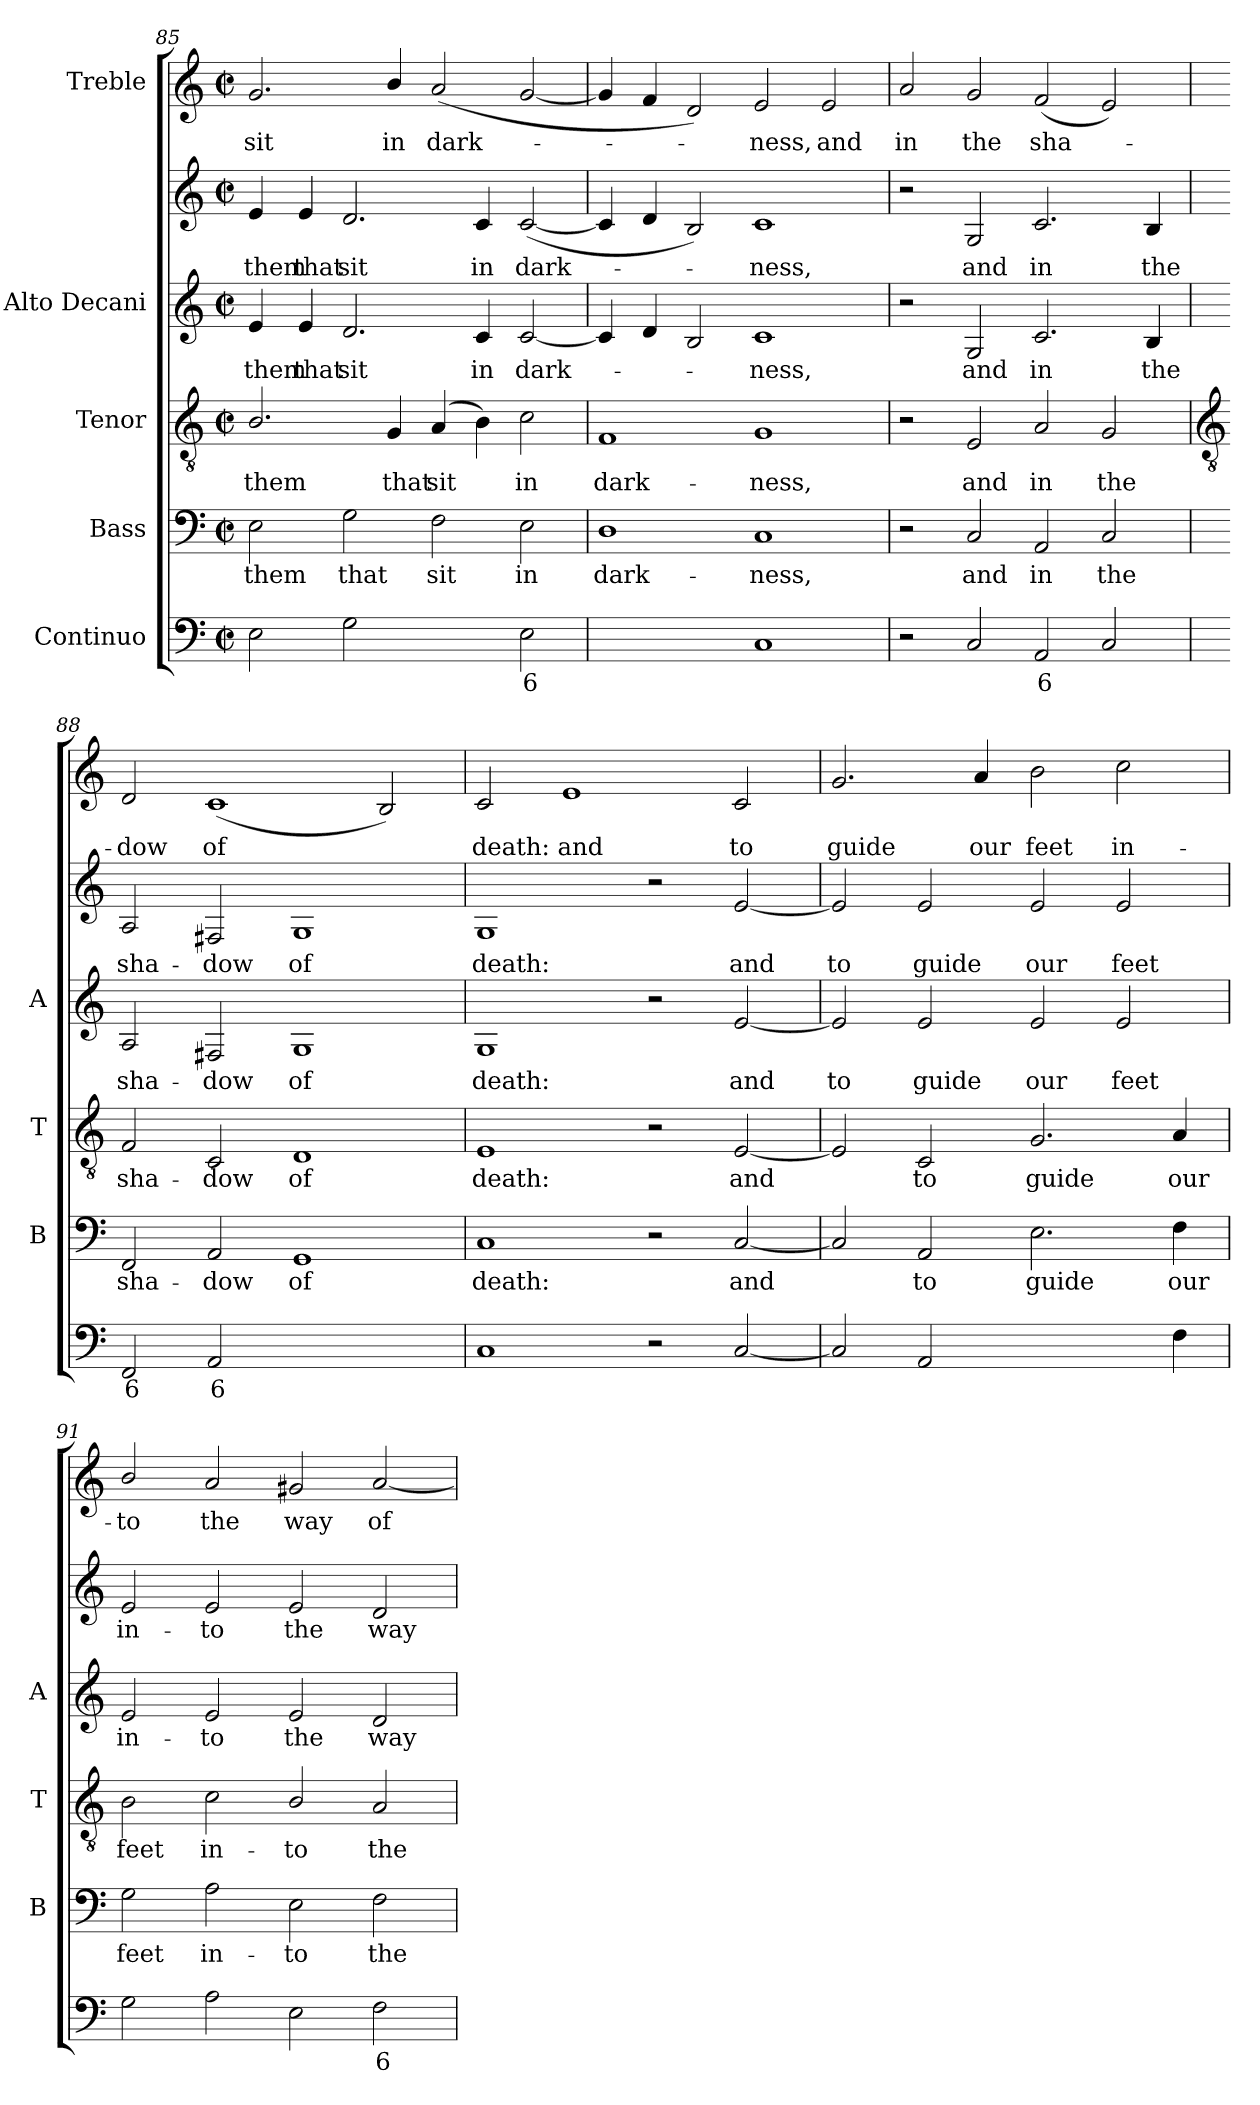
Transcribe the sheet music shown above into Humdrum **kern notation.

**kern	**text	**kern	**text	**kern	**text	**kern	**text	**kern	**text	**kern	**text
*part5	*part5	*part4	*part4	*part3	*part3	*part2	*part2	*part2	*part2	*part1	*part1
*staff6	*staff6	*staff5	*staff5	*staff4	*staff4	*staff3	*staff3	*staff2	*staff2	*staff1	*staff1
*I"Continuo	*	*I"Bass	*	*I"Tenor	*	*I"Alto Decani	*	*	*	*I"Treble	*
*	*	*I'B	*	*I'T	*	*I'A	*	*	*	*	*
*clefF4	*	*clefF4	*	*clefGv2	*	*clefG2	*	*clefG2	*	*clefG2	*
*k[]	*	*k[]	*	*k[]	*	*k[]	*	*k[]	*	*k[]	*
*C:	*	*C:	*	*C:	*	*C:	*	*C:	*	*C:	*
*M4/2	*	*M4/2	*	*M4/2	*	*M4/2	*	*M4/2	*	*M4/2	*
*met(c|)	*	*met(c|)	*	*met(c|)	*	*met(c|)	*	*met(c|)	*	*met(c|)	*
=85	=85	=85	=85	=85	=85	=85	=85	=85	=85	=85	=85
!	!	!	!LO:LY:b	!	!LO:LY:b	!	!LO:LY:b	!	!LO:LY:b	!	!LO:LY:b
2E	.	2E	them	2.B/	them	4e	them	4e	them	2.g	sit
!	!	!	!	!	!	!	!LO:LY:b	!	!LO:LY:b	!	!
.	.	.	.	.	.	4e	that	4e	that	.	.
!	!	!	!LO:LY:b	!	!	!	!LO:LY:b	!	!LO:LY:b	!	!
2G	.	2G	that	.	.	2.d	sit	2.d	sit	.	.
!	!	!	!	!	!LO:LY:b	!	!	!	!	!	!LO:LY:b
.	.	.	.	4G	that	.	.	.	.	4b/	in
!	!LO:LY:b	!	!LO:LY:b	!	!LO:LY:b	!	!	!	!	!	!LO:LY:b
[4Fyy	6	2F	sit	(<4A	sit	.	.	.	.	(<2a	dark-
!	!LO:LY:b	!	!	!	!	!	!LO:LY:b	!	!LO:LY:b	!	!
4Fyy]	5	.	.	4B)	.	4c	in	4c	in	.	.
!	!LO:LY:b	!	!LO:LY:b	!	!LO:LY:b	!	!LO:LY:b	!	!LO:LY:b	!	!
2E	6	2E	in	2c	in	[2c	dark-	(<[2c	dark-	[2g	.
=86	=86	=86	=86	=86	=86	=86	=86	=86	=86	=86	=86
!	!LO:LY:b	!	!LO:LY:b	!	!LO:LY:b	!	!	!	!	!	!
[2Dyy	7	1D	dark-	1F	dark-	4c]	.	4c]	.	4g]	.
.	.	.	.	.	.	4d	.	4d	.	4f	.
!	!LO:LY:b	!	!	!	!	!	!	!	!	!	!
2Dyy]	6	.	.	.	.	2B	.	2B)	.	2d)	.
!	!	!	!LO:LY:b	!	!LO:LY:b	!	!LO:LY:b	!	!LO:LY:b	!	!LO:LY:b
1C	.	1C	-ness,	1G	-ness,	1c	ness,	1c	ness,	2e	ness,
!	!	!	!	!	!	!	!	!	!	!	!LO:LY:b
.	.	.	.	.	.	.	.	.	.	2e	and
=87	=87	=87	=87	=87	=87	=87	=87	=87	=87	=87	=87
!	!	!	!	!	!	!	!	!	!	!	!LO:LY:b
2r	.	2r	.	2r	.	2r	.	2r	.	2a	in
!	!	!	!LO:LY:b	!	!LO:LY:b	!	!LO:LY:b	!	!LO:LY:b	!	!LO:LY:b
2C	.	2C	and	2E	and	2G	and	2G	and	2g	the
!	!LO:LY:b	!	!LO:LY:b	!	!LO:LY:b	!	!LO:LY:b	!	!LO:LY:b	!	!LO:LY:b
2AA	6	2AA	in	2A	in	2.c	in	2.c	in	(<2f	sha-
!	!	!	!LO:LY:b	!	!LO:LY:b	!	!	!	!	!	!
2C	.	2C	the	2G	the	.	.	.	.	2e)	.
!	!	!	!	!	!	!	!LO:LY:b	!	!LO:LY:b	!	!
.	.	.	.	.	.	4B	the	4B	the	.	.
!!LO:LB:g=z
=88	=88	=88	=88	=88	=88	=88	=88	=88	=88	=88	=88
*	*	*	*	*clefGv2	*	*	*	*	*	*	*
!	!LO:LY:b	!	!LO:LY:b	!	!LO:LY:b	!	!LO:LY:b	!	!LO:LY:b	!	!LO:LY:b
2FF	6	2FF	sha-	2F	sha-	2A	sha-	2A	sha-	2d	dow
!	!LO:LY:b	!	!LO:LY:b	!	!LO:LY:b	!	!LO:LY:b	!	!LO:LY:b	!	!LO:LY:b
2AA	6	2AA	-dow	2C	-dow	2F#X	-dow	2F#X	-dow	(<1c	of
!	!LO:LY:b	!	!LO:LY:b	!	!LO:LY:b	!	!LO:LY:b	!	!LO:LY:b	!	!
[2GGyy	4	1GG	of	1D	of	1G	of	1G	of	.	.
!	!LO:LY:b	!	!	!	!	!	!	!	!	!	!
2GGyy]	3	.	.	.	.	.	.	.	.	2B)	.
=89	=89	=89	=89	=89	=89	=89	=89	=89	=89	=89	=89
!	!	!	!LO:LY:b	!	!LO:LY:b	!	!LO:LY:b	!	!LO:LY:b	!	!LO:LY:b
1C	.	1C	death:	1E	death:	1G	death:	1G	death:	2c	death:
!	!	!	!	!	!	!	!	!	!	!	!LO:LY:b
.	.	.	.	.	.	.	.	.	.	1e	and
2r	.	2r	.	2r	.	2r	.	2r	.	.	.
!	!	!	!LO:LY:b	!	!LO:LY:b	!	!LO:LY:b	!	!LO:LY:b	!	!LO:LY:b
[2C	.	[2C	and	[2E	and	[2e	and	[2e	and	2c	to
=90	=90	=90	=90	=90	=90	=90	=90	=90	=90	=90	=90
!	!	!	!	!	!	!	!LO:LY:b	!	!LO:LY:b	!	!LO:LY:b
2C]	.	2C]	.	2E]	.	2e]	to	2e]	to	2.g	guide
!	!	!	!LO:LY:b	!	!LO:LY:b	!	!LO:LY:b	!	!LO:LY:b	!	!
2AA	.	2AA	to	2C	to	2e	guide	2e	guide	.	.
!	!	!	!	!	!	!	!	!	!	!	!LO:LY:b
.	.	.	.	.	.	.	.	.	.	4a	our
!	!LO:LY:b	!	!LO:LY:b	!	!LO:LY:b	!	!LO:LY:b	!	!LO:LY:b	!	!LO:LY:b
[2Eyy	5	2.E	guide	2.G	guide	2e	our	2e	our	2b	feet
!	!LO:LY:b	!	!	!	!	!	!LO:LY:b	!	!LO:LY:b	!	!LO:LY:b
4Eyy]	6	.	.	.	.	2e	feet	2e	feet	2cc	in-
!	!	!	!LO:LY:b	!	!LO:LY:b	!	!	!	!	!	!
4F	.	4F	our	4A	our	.	.	.	.	.	.
=91	=91	=91	=91	=91	=91	=91	=91	=91	=91	=91	=91
!	!	!	!LO:LY:b	!	!LO:LY:b	!	!LO:LY:b	!	!LO:LY:b	!	!LO:LY:b
2G	.	2G	feet	2B	feet	2e	in-	2e	in-	2b/	-to
!	!	!	!LO:LY:b	!	!LO:LY:b	!	!LO:LY:b	!	!LO:LY:b	!	!LO:LY:b
2A	.	2A	in-	2c	in-	2e	-to	2e	-to	2a	the
!	!	!	!LO:LY:b	!	!LO:LY:b	!	!LO:LY:b	!	!LO:LY:b	!	!LO:LY:b
2E	.	2E	-to	2B/	-to	2e	the	2e	the	2g#X	way
!	!LO:LY:b	!	!LO:LY:b	!	!LO:LY:b	!	!LO:LY:b	!	!LO:LY:b	!	!LO:LY:b
2F	6	2F	the	2A	the	2d	way	2d	way	[2a	of
=	=	=	=	=	=	=	=	=	=	=	=
*-	*-	*-	*-	*-	*-	*-	*-	*-	*-	*-	*-
